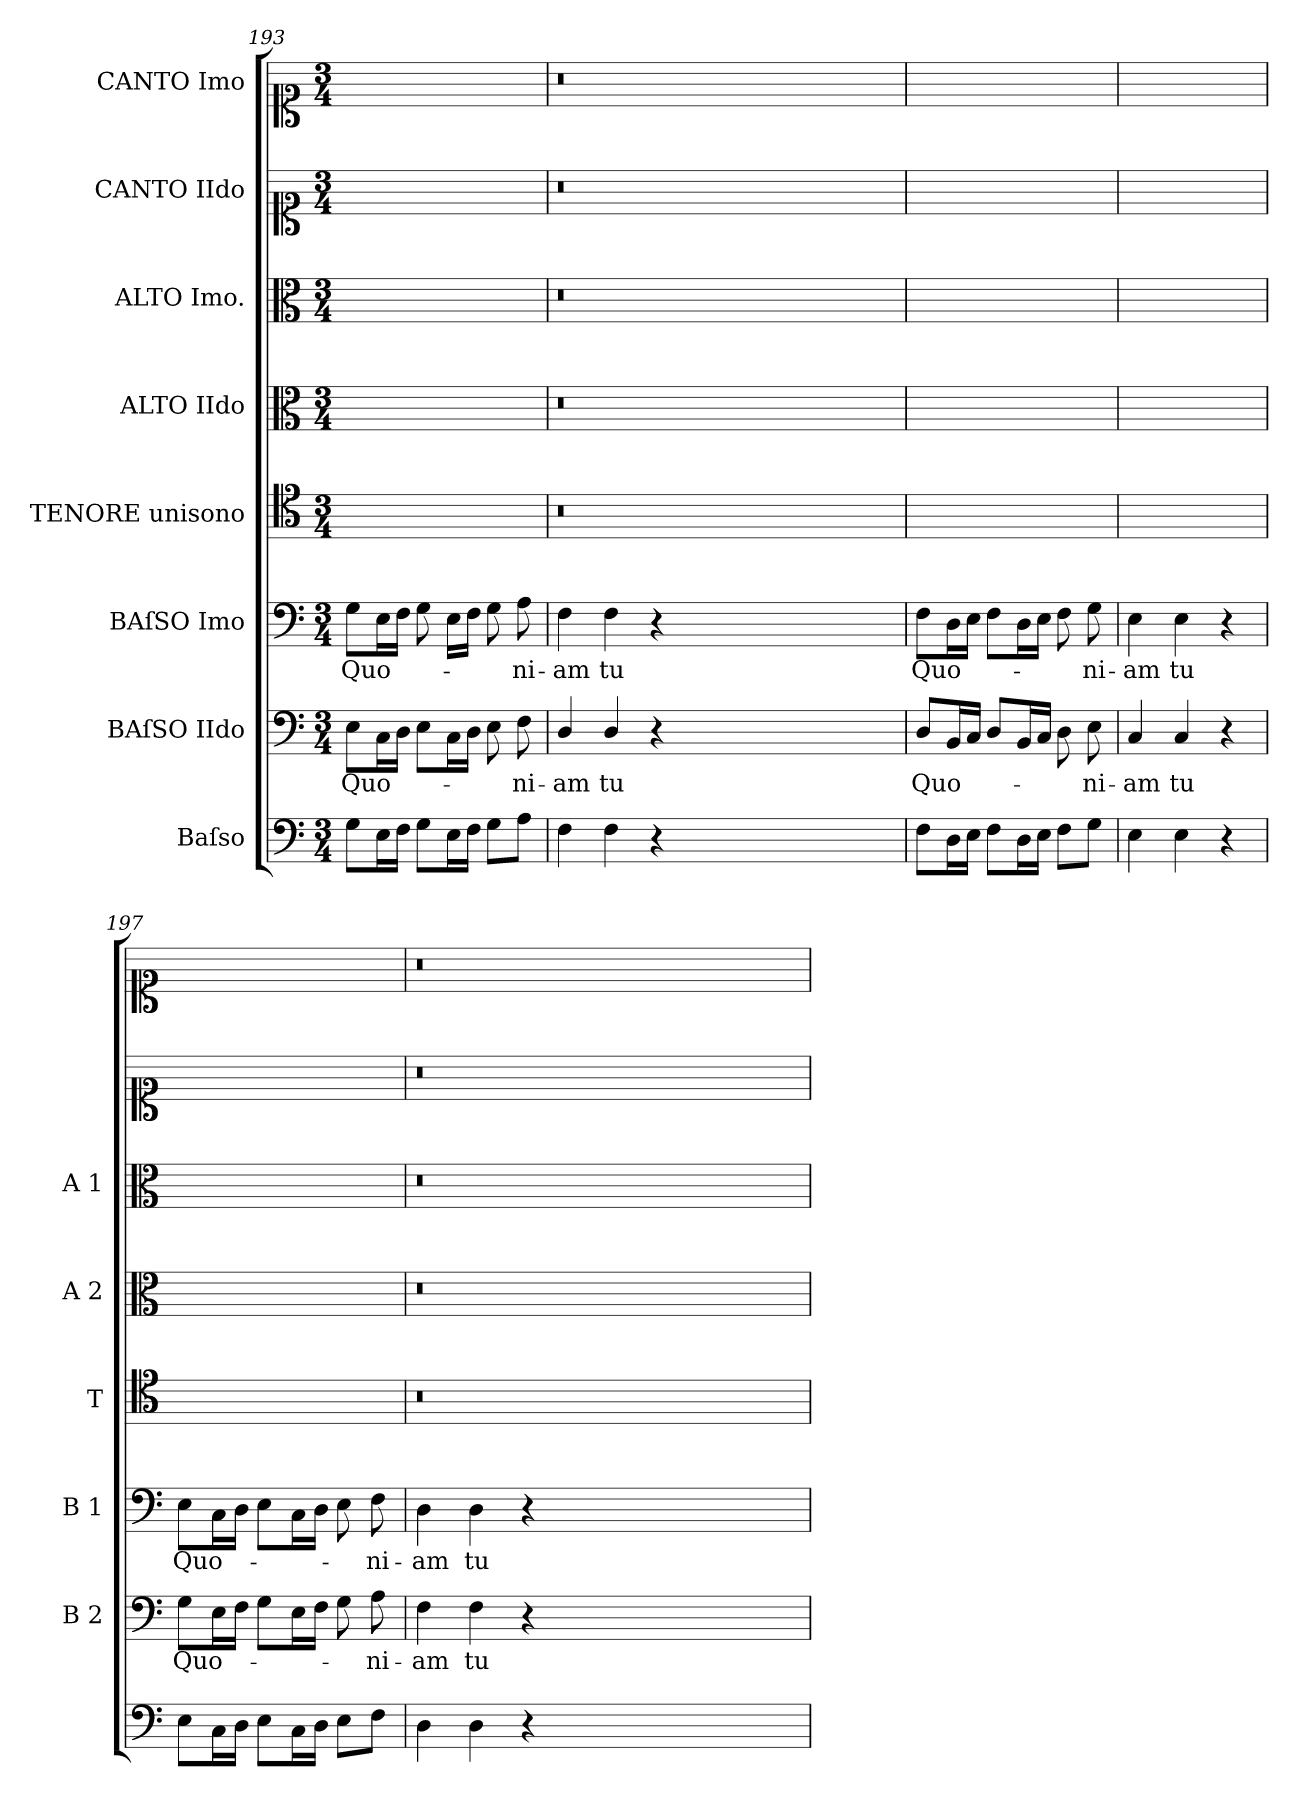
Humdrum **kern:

**kern	**kern	**text	**kern	**text	**kern	**kern	**kern	**kern	**kern
*part8	*part7	*part7	*part6	*part6	*part5	*part4	*part3	*part2	*part1
*staff8	*staff7	*staff7	*staff6	*staff6	*staff5	*staff4	*staff3	*staff2	*staff1
*I"Baſso	*I"BAſSO IIdo	*	*I"BAſSO Imo	*	*I"TENORE unisono	*I"ALTO IIdo	*I"ALTO Imo.	*I"CANTO IIdo	*I"CANTO Imo
*	*I'B 2	*	*I'B 1	*	*I'T	*I'A 2	*I'A 1	*	*
*clefF4	*clefF4	*	*clefF4	*	*clefC4	*clefC3	*clefC3	*clefC1	*clefC1
*k[]	*k[]	*	*k[]	*	*k[]	*k[]	*k[]	*k[]	*k[]
*C:	*C:	*	*C:	*	*C:	*C:	*C:	*C:	*C:
*M3/4	*M3/4	*	*M3/4	*	*M3/4	*M3/4	*M3/4	*M3/4	*M3/4
=193	=193	=193	=193	=193	=193	=193	=193	=193	=193
8G\L	8E\L	Quo-	8G\L	Quo-	2.ryy	2.ryy	2.ryy	2.ryy	2.ryy
16E\L	16C\L	.	16E\L	.	.	.	.	.	.
16F\JJ	16D\JJ	.	16F\JJ	.	.	.	.	.	.
8G\L	8E\L	.	8G\	.	.	.	.	.	.
16E\L	16C\L	.	16E\LL	.	.	.	.	.	.
16F\JJ	16D\JJ	.	16F\JJ	.	.	.	.	.	.
8G\L	8E\	.	8G\	.	.	.	.	.	.
8A\J	8F\	-ni-	8A\	-ni-	.	.	.	.	.
=194	=194	=194	=194	=194	=194	=194	=194	=194	=194
4F\	4D/	-am	4F\	-am	0.r	0.r	0.r	0.r	0.r
4F\	4D/	tu	4F\	tu	.	.	.	.	.
4r	4r	.	4r	.	.	.	.	.	.
0ryy	0ryy	.	0ryy	.	.	.	.	.	.
4ryy	4ryy	.	4ryy	.	.	.	.	.	.
=195	=195	=195	=195	=195	=195	=195	=195	=195	=195
!	!	!	!	!LO:LY:i	!	!	!	!	!
8F\L	8D/L	Quo-	8F\L	Quo-	2.ryy	2.ryy	2.ryy	2.ryy	2.ryy
16D\L	16BB/L	.	16D\L	.	.	.	.	.	.
16E\JJ	16C/JJ	.	16E\JJ	.	.	.	.	.	.
8F\L	8D/L	.	8F\L	.	.	.	.	.	.
16D\L	16BB/L	.	16D\L	.	.	.	.	.	.
16E\JJ	16C/JJ	.	16E\JJ	.	.	.	.	.	.
8F\L	8D\	.	8F\	.	.	.	.	.	.
!	!	!	!	!LO:LY:i	!	!	!	!	!
8G\J	8E\	-ni-	8G\	-ni-	.	.	.	.	.
=196	=196	=196	=196	=196	=196	=196	=196	=196	=196
!	!	!	!	!LO:LY:i	!	!	!	!	!
4E\	4C/	-am	4E\	-am	2.ryy	2.ryy	2.ryy	2.ryy	2.ryy
!	!	!	!	!LO:LY:i	!	!	!	!	!
4E\	4C/	tu	4E\	tu	.	.	.	.	.
4r	4r	.	4r	.	.	.	.	.	.
=197	=197	=197	=197	=197	=197	=197	=197	=197	=197
8E\L	8G\L	Quo-	8E\L	Quo-	2.ryy	2.ryy	2.ryy	2.ryy	2.ryy
16C\L	16E\L	.	16C\L	.	.	.	.	.	.
16D\JJ	16F\JJ	.	16D\JJ	.	.	.	.	.	.
8E\L	8G\L	.	8E\L	.	.	.	.	.	.
16C\L	16E\L	.	16C\L	.	.	.	.	.	.
16D\JJ	16F\JJ	.	16D\JJ	.	.	.	.	.	.
8E\L	8G\	.	8E\	.	.	.	.	.	.
8F\J	8A\	-ni-	8F\	-ni-	.	.	.	.	.
=198	=198	=198	=198	=198	=198	=198	=198	=198	=198
4D\	4F\	-am	4D\	-am	0.r	0.r	0.r	0.r	0.r
4D\	4F\	tu	4D\	tu	.	.	.	.	.
4r	4r	.	4r	.	.	.	.	.	.
0ryy	0ryy	.	0ryy	.	.	.	.	.	.
4ryy	4ryy	.	4ryy	.	.	.	.	.	.
=	=	=	=	=	=	=	=	=	=
*-	*-	*-	*-	*-	*-	*-	*-	*-	*-
